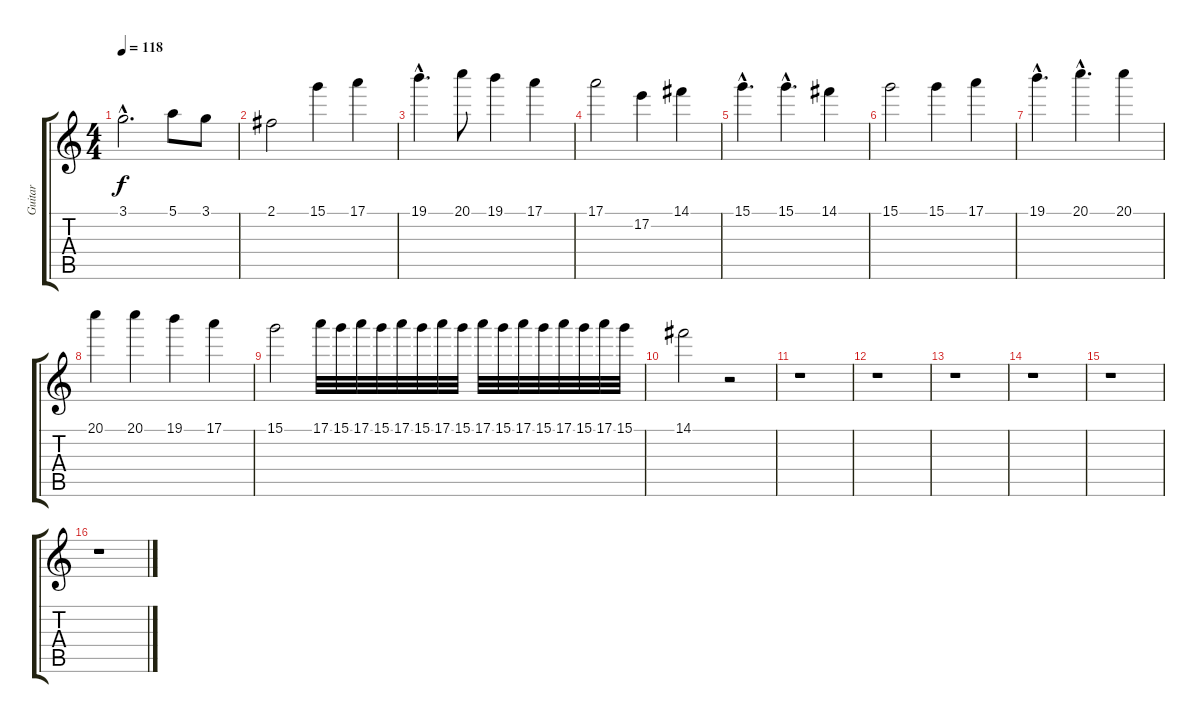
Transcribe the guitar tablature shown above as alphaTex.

\track (" Guitar" " Guitar") {instrument distortionguitar}
\staff {score tabs}
\tuning (E4 B3 G3 D3 A2 E2) {hide}
\ts (4 4)
\tempo 118
\clef g2
\ks c
3.1{hac}.2{d dy f} 5.1.8 3.1.8 |
2.1.2 15.1.4 17.1.4 |
19.1{hac}.4{d} 20.1.8 19.1.4 17.1.4 |
17.1.2 17.2.4 14.1.4 |
15.1{hac}.4{d} 15.1{hac}.4{d} 14.1.4 |
15.1.2 15.1.4 17.1.4 |
19.1{hac}.4{d} 20.1{hac}.4{d} 20.1.4 |
20.1.4 20.1.4 19.1.4 17.1.4 |
15.1.2 17.1.32{volume 3} 15.1.32{volume 4} 17.1.32{volume 4} 15.1.32{volume 5} 17.1.32{volume 5} 15.1.32{volume 6} 17.1.32{volume 6} 15.1.32{volume 7} 17.1.32{volume 7} 15.1.32{volume 8} 17.1.32{volume 8} 15.1.32{volume 9} 17.1.32{volume 9} 15.1.32{volume 10} 17.1.32{volume 10} 15.1.32{volume 11} |
14.1.2{volume 11} r.2 |
r.1 |
r.1 |
r.1 |
r.1 |
r.1 |
r.1
